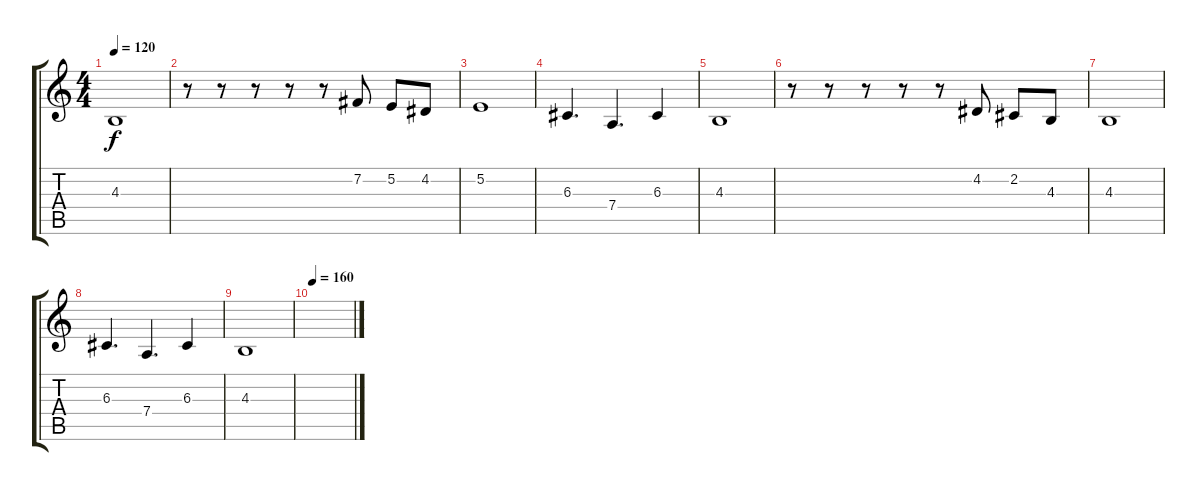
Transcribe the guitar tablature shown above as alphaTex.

\track "" {instrument violin}
\staff {score tabs}
\tuning (E4 B3 G3 D3 A2 E2) {hide}
\ts (4 4)
\tempo 120
\clef g2
\ks c
4.3.1{dy f} |
r.8 r.8 r.8 r.8 r.8 7.2.8 5.2.8 4.2.8 |
5.2.1 |
6.3.4{d} 7.4.4{d} 6.3.4 |
4.3.1 |
r.8 r.8 r.8 r.8 r.8 4.2.8 2.2.8 4.3.8 |
4.3.1 |
6.3.4{d} 7.4.4{d} 6.3.4 |
4.3.1 |
\tempo 160
